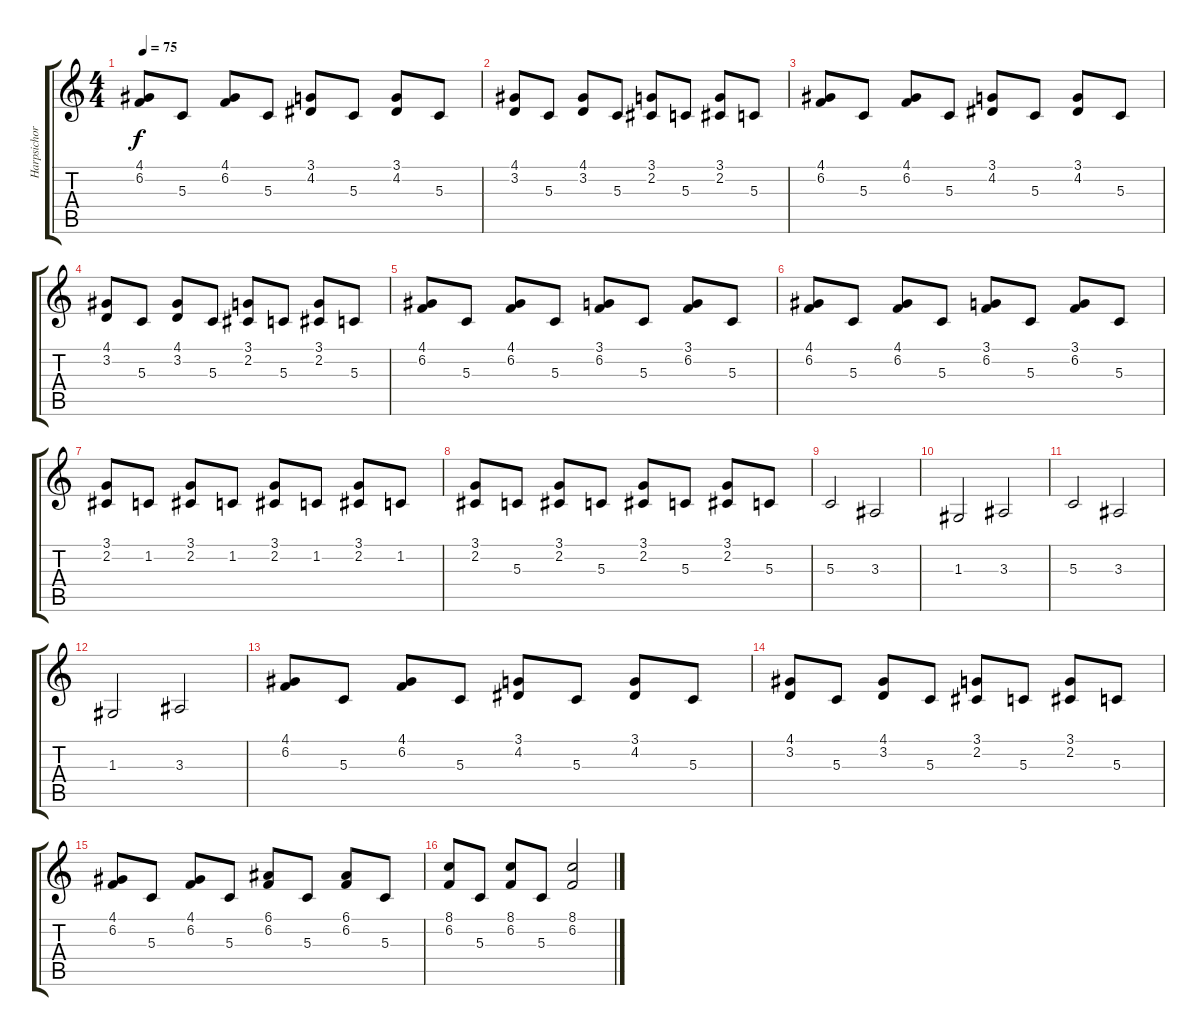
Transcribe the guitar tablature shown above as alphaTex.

\track ("Harpsichord" "Harpsichor") {instrument harpsichord}
\staff {score tabs}
\tuning (E4 B3 G3 D3 A2 E2) {hide}
\ts (4 4)
\tempo 75
\clef g2
\ks c
(4.1 6.2).8{dy f} 5.3.8 (4.1 6.2).8 5.3.8 (3.1 4.2).8 5.3.8 (3.1 4.2).8 5.3.8 |
(4.1 3.2).8 5.3.8 (4.1 3.2).8 5.3.8 (3.1 2.2).8 5.3.8 (3.1 2.2).8 5.3.8 |
(4.1 6.2).8 5.3.8 (4.1 6.2).8 5.3.8 (3.1 4.2).8 5.3.8 (3.1 4.2).8 5.3.8 |
(4.1 3.2).8 5.3.8 (4.1 3.2).8 5.3.8 (3.1 2.2).8 5.3.8 (3.1 2.2).8 5.3.8 |
(4.1 6.2).8 5.3.8 (4.1 6.2).8 5.3.8 (3.1 6.2).8 5.3.8 (3.1 6.2).8 5.3.8 |
(4.1 6.2).8 5.3.8 (4.1 6.2).8 5.3.8 (3.1 6.2).8 5.3.8 (3.1 6.2).8 5.3.8 |
(3.1 2.2).8 1.2.8 (3.1 2.2).8 1.2.8 (3.1 2.2).8 1.2.8 (3.1 2.2).8 1.2.8 |
(3.1 2.2).8 5.3.8 (3.1 2.2).8 5.3.8 (3.1 2.2).8 5.3.8 (3.1 2.2).8 5.3.8 |
5.3.2 3.3.2 |
1.3.2 3.3.2 |
5.3.2 3.3.2 |
1.3.2 3.3.2 |
(4.1 6.2).8 5.3.8 (4.1 6.2).8 5.3.8 (3.1 4.2).8 5.3.8 (3.1 4.2).8 5.3.8 |
(4.1 3.2).8 5.3.8 (4.1 3.2).8 5.3.8 (3.1 2.2).8 5.3.8 (3.1 2.2).8 5.3.8 |
(4.1 6.2).8 5.3.8 (4.1 6.2).8 5.3.8 (6.1 6.2).8 5.3.8 (6.1 6.2).8 5.3.8 |
(8.1 6.2).8 5.3.8 (8.1 6.2).8 5.3.8 (8.1 6.2).2
